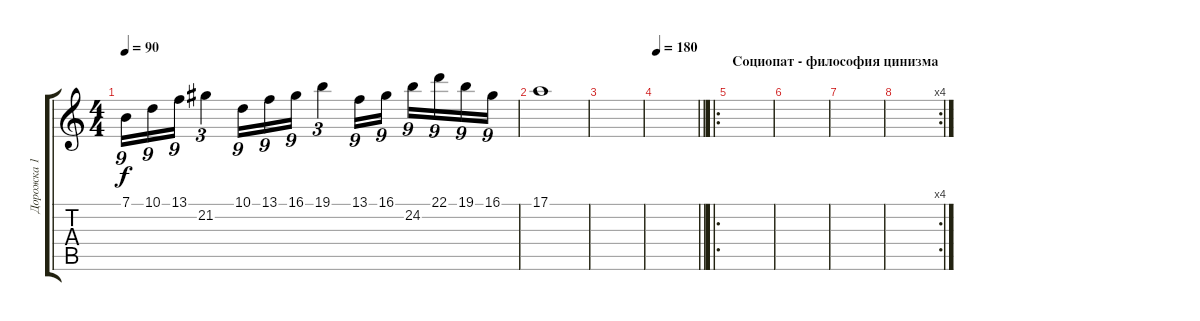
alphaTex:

\track ("Дорожка 1" "Дорожка 1") {instrument stringensemble1}
\staff {score tabs}
\tuning (E4 B3 G3 D3 A2 E2) {hide}
\ts (4 4)
\tempo 90
\clef g2
\ks c
7.1.16{tu (9 8) dy f} 10.1.16{tu (9 8)} 13.1.16{tu (9 8)} 21.2.4{tu (3 2)} 10.1.16{tu (9 8)} 13.1.16{tu (9 8)} 16.1.16{tu (9 8)} 19.1.4{tu (3 2)} 13.1.16{tu (9 8)} 16.1.16{tu (9 8)} 24.2.16{tu (9 8)} 22.1.16{tu (9 8)} 19.1.16{tu (9 8)} 16.1.16{tu (9 8)} |
17.1.1 |
|
\tempo 180
\barLineRight lightlight
|
\ro
\section ("" "Социопат - философия цинизма")
|
|
|
\rc 4
